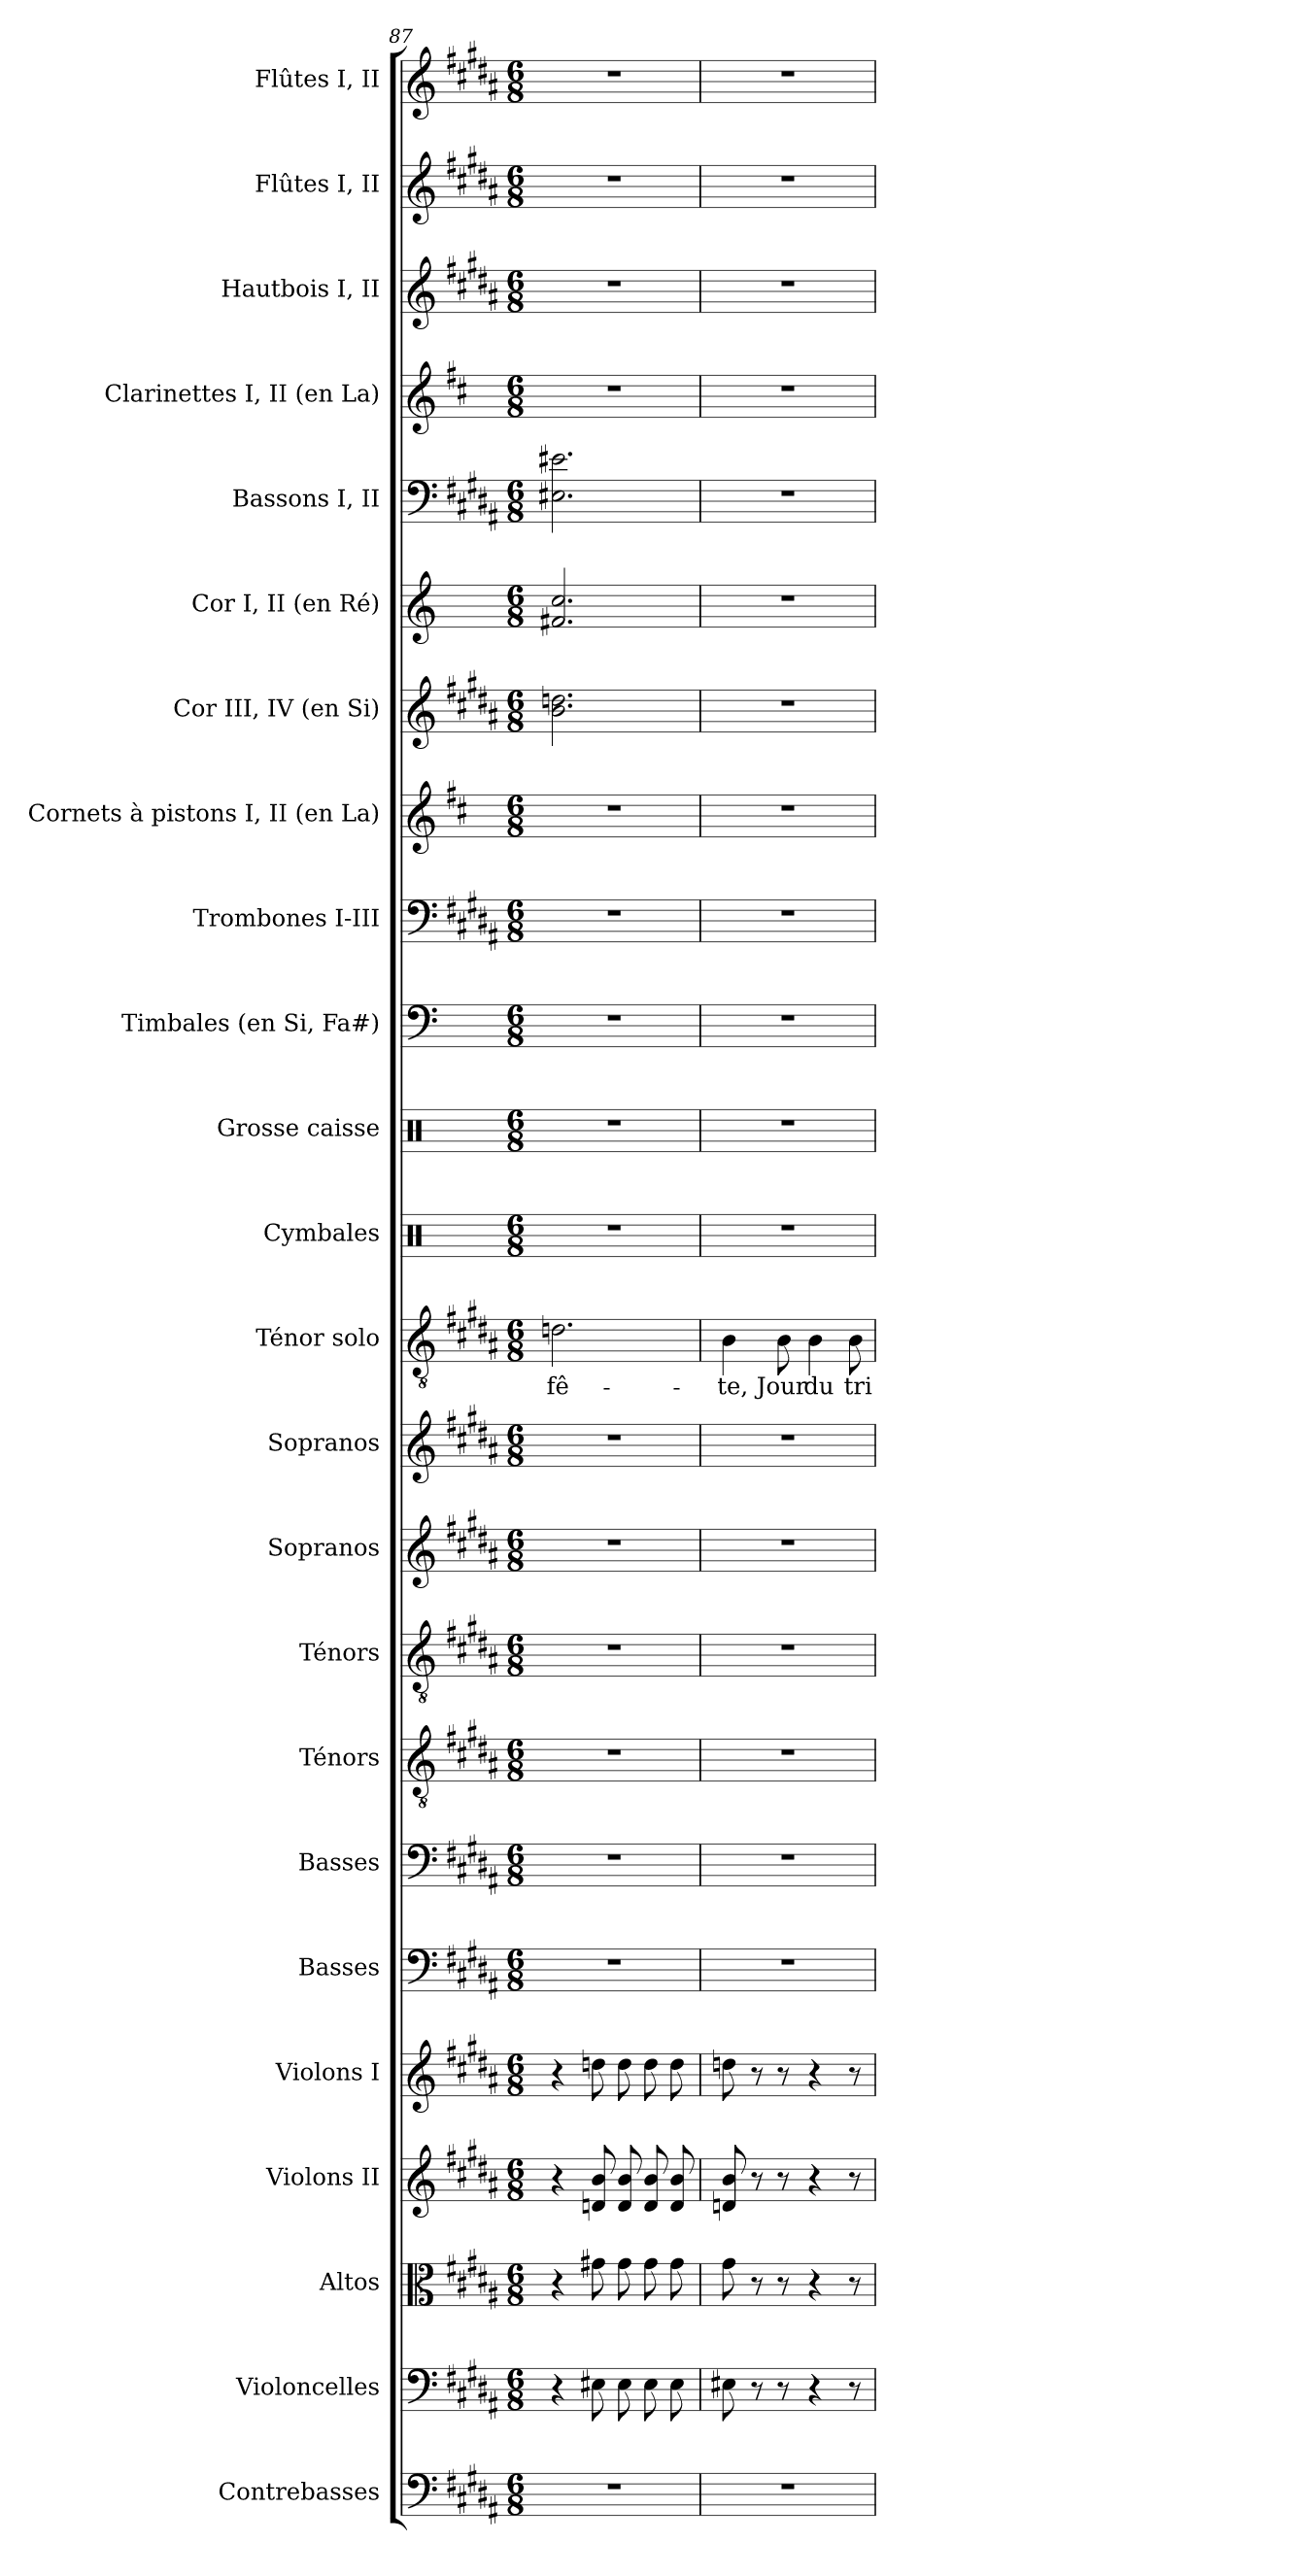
**kern	**kern	**kern	**kern	**kern	**kern	**kern	**kern	**kern	**kern	**kern	**kern	**text	**kern	**kern	**kern	**kern	**kern	**kern	**kern	**kern	**kern	**kern	**kern	**kern
*part24	*part23	*part22	*part21	*part20	*part19	*part18	*part17	*part16	*part15	*part14	*part13	*part13	*part12	*part11	*part10	*part9	*part8	*part7	*part6	*part5	*part4	*part3	*part2	*part1
*staff24	*staff23	*staff22	*staff21	*staff20	*staff19	*staff18	*staff17	*staff16	*staff15	*staff14	*staff13	*staff13	*staff12	*staff11	*staff10	*staff9	*staff8	*staff7	*staff6	*staff5	*staff4	*staff3	*staff2	*staff1
*I"Contrebasses	*I"Violoncelles	*I"Altos	*I"Violons II	*I"Violons I	*I"Basses	*I"Basses	*I"Ténors	*I"Ténors	*I"Sopranos	*I"Sopranos	*I"Ténor solo	*	*I"Cymbales	*I"Grosse caisse	*I"Timbales (en Si, Fa#)	*I"Trombones I-III	*I"Cornets à pistons I, II (en La)	*I"Cor III, IV (en Si)	*I"Cor I, II (en Ré)	*I"Bassons I, II	*I"Clarinettes I, II (en La)	*I"Hautbois I, II	*I"Flûtes I, II	*I"Flûtes I, II
*I'Cb.	*I'Vlles	*I'Altos	*I'Vns II	*I'Vns I	*I'Basses	*I'Basses	*I'Tén.	*I'Tén.	*I'Sopr.	*I'Sopr.	*I'Tén. solo	*	*I'Cym.	*I'G. c.	*I'Timb.	*I'Trb.	*I'C.à p. (La)	*I'Cor (Si)	*I'Cor (Ré)	*I'Bns	*I'Cl. (La)	*I'Hb.	*I'Fl.	*I'Fl.
*clefF4	*clefF4	*clefC3	*clefG2	*clefG2	*clefF4	*clefF4	*clefGv2	*clefGv2	*clefG2	*clefG2	*clefGv2	*	*clefX	*clefX	*clefF4	*clefF4	*clefG2	*clefG2	*clefG2	*clefF4	*clefG2	*clefG2	*clefG2	*clefG2
*ITrd7c12	*	*	*	*	*	*	*ITrd7c12	*ITrd7c12	*	*	*ITrd7c12	*	*	*	*	*	*ITrd2c3	*ITrd8c13	*ITrd6c10	*	*ITrd2c3	*	*	*
*k[f#c#g#d#a#]	*k[f#c#g#d#a#]	*k[f#c#g#d#a#]	*k[f#c#g#d#a#]	*k[f#c#g#d#a#]	*k[f#c#g#d#a#]	*k[f#c#g#d#a#]	*k[f#c#g#d#a#]	*k[f#c#g#d#a#]	*k[f#c#g#d#a#]	*k[f#c#g#d#a#]	*k[f#c#g#d#a#]	*	*k[]	*k[]	*k[]	*k[f#c#g#d#a#]	*k[f#c#g#d#a#]	*k[f#c#g#d#a#]	*k[f#c#]	*k[f#c#g#d#a#]	*k[f#c#g#d#a#]	*k[f#c#g#d#a#]	*k[f#c#g#d#a#]	*k[f#c#g#d#a#]
*B:	*B:	*B:	*B:	*B:	*B:	*B:	*B:	*B:	*B:	*B:	*B:	*	*C:	*C:	*C:	*B:	*B:	*B:	*D:	*B:	*B:	*B:	*B:	*B:
*M6/8	*M6/8	*M6/8	*M6/8	*M6/8	*M6/8	*M6/8	*M6/8	*M6/8	*M6/8	*M6/8	*M6/8	*	*M6/8	*M6/8	*M6/8	*M6/8	*M6/8	*M6/8	*M6/8	*M6/8	*M6/8	*M6/8	*M6/8	*M6/8
=87	=87	=87	=87	=87	=87	=87	=87	=87	=87	=87	=87	=87	=87	=87	=87	=87	=87	=87	=87	=87	=87	=87	=87	=87
!LO:N:vis=1	!	!	!	!	!LO:N:vis=1	!LO:N:vis=1	!LO:N:vis=1	!LO:N:vis=1	!LO:N:vis=1	!LO:N:vis=1	!	!	!	!	!	!	!	!	!	!	!	!	!	!
!	!	!	!	!	!	!	!	!	!	!	!	!LO:LY:b:color=#000000	!LO:N:vis=1	!LO:N:vis=1	!LO:N:vis=1	!LO:N:vis=1	!LO:N:vis=1	!	!	!	!LO:N:vis=1	!LO:N:vis=1	!LO:N:vis=1	!LO:N:vis=1
2.r	4r	4r	4r	4r	2.r	2.r	2.r	2.r	2.r	2.r	2.Dni\	fê-	2.r	2.r	2.r	2.r	2.r	2.Bi\ 2.dni	2.G#Xi/ 2.di	2.E#Xi\ 2.e#Xi	2.r	2.r	2.r	2.r
.	8E#Xi\	8g#Xi\	8dni/ 8bi	8ddni\	.	.	.	.	.	.	.	.	.	.	.	.	.	.	.	.	.	.	.	.
.	8E#i\	8g#i\	8di/ 8bi	8ddi\	.	.	.	.	.	.	.	.	.	.	.	.	.	.	.	.	.	.	.	.
.	8E#i\	8g#i\	8di/ 8bi	8ddi\	.	.	.	.	.	.	.	.	.	.	.	.	.	.	.	.	.	.	.	.
.	8E#i\	8g#i\	8di/ 8bi	8ddi\	.	.	.	.	.	.	.	.	.	.	.	.	.	.	.	.	.	.	.	.
=88	=88	=88	=88	=88	=88	=88	=88	=88	=88	=88	=88	=88	=88	=88	=88	=88	=88	=88	=88	=88	=88	=88	=88	=88
!LO:N:vis=1	!	!	!	!	!LO:N:vis=1	!LO:N:vis=1	!LO:N:vis=1	!LO:N:vis=1	!LO:N:vis=1	!LO:N:vis=1	!	!	!	!	!	!	!	!	!	!	!	!	!	!
!	!	!	!	!	!	!	!	!	!	!	!	!LO:LY:b:color=#000000	!LO:N:vis=1	!LO:N:vis=1	!LO:N:vis=1	!LO:N:vis=1	!LO:N:vis=1	!LO:N:vis=1	!LO:N:vis=1	!LO:N:vis=1	!LO:N:vis=1	!LO:N:vis=1	!LO:N:vis=1	!LO:N:vis=1
2.r	8E#Xi\	8g#i\	8dni/ 8bi	8ddni\	2.r	2.r	2.r	2.r	2.r	2.r	4BBi\	-te,	2.r	2.r	2.r	2.r	2.r	2.r	2.r	2.r	2.r	2.r	2.r	2.r
.	8r	8r	8r	8r	.	.	.	.	.	.	.	.	.	.	.	.	.	.	.	.	.	.	.	.
!	!	!	!	!	!	!	!	!	!	!	!	!LO:LY:b:color=#000000	!	!	!	!	!	!	!	!	!	!	!	!
.	8r	8r	8r	8r	.	.	.	.	.	.	8BBi\	Jour	.	.	.	.	.	.	.	.	.	.	.	.
!	!	!	!	!	!	!	!	!	!	!	!	!LO:LY:b:color=#000000	!	!	!	!	!	!	!	!	!	!	!	!
.	4r	4r	4r	4r	.	.	.	.	.	.	4BBi\	du	.	.	.	.	.	.	.	.	.	.	.	.
!	!	!	!	!	!	!	!	!	!	!	!	!LO:LY:b:color=#000000	!	!	!	!	!	!	!	!	!	!	!	!
.	8r	8r	8r	8r	.	.	.	.	.	.	8BBi\	tri-	.	.	.	.	.	.	.	.	.	.	.	.
=	=	=	=	=	=	=	=	=	=	=	=	=	=	=	=	=	=	=	=	=	=	=	=	=
*-	*-	*-	*-	*-	*-	*-	*-	*-	*-	*-	*-	*-	*-	*-	*-	*-	*-	*-	*-	*-	*-	*-	*-	*-
